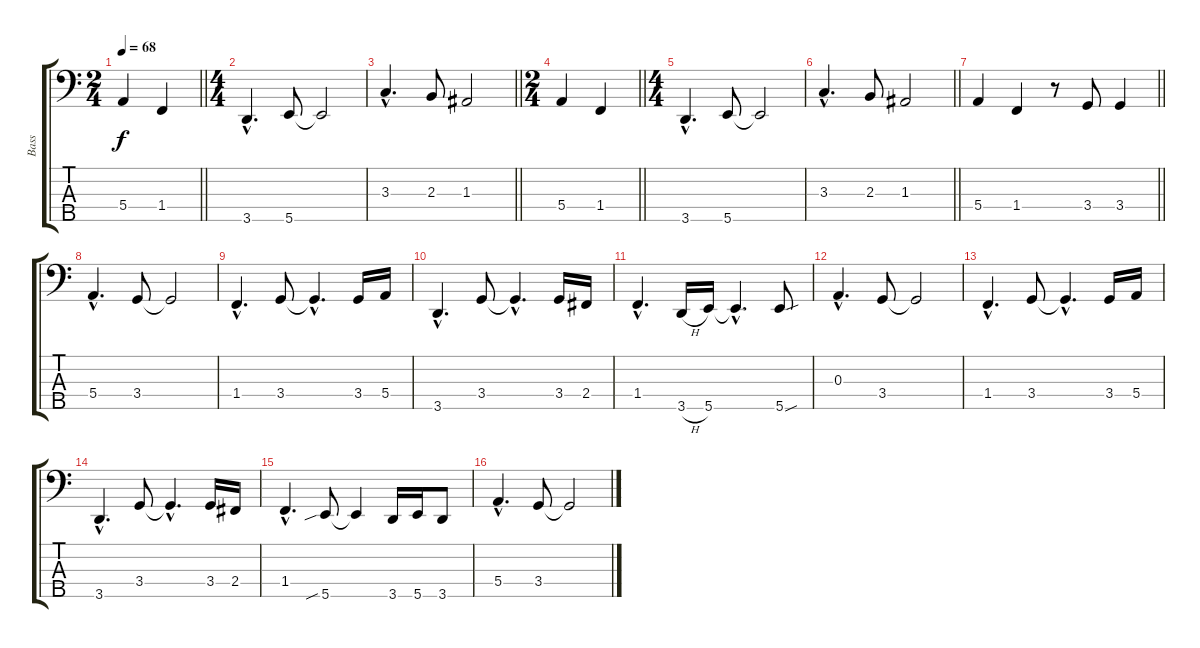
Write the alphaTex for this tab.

\track ("Bass" "Bass") {instrument electricbasspick}
\staff {score tabs}
\tuning (G2 D2 A1 E1 B0) {hide}
\ts (2 4)
\tempo 68
\clef f4
\barLineRight lightlight
\ks c
5.4.4{dy f} 1.4.4 |
\ts (4 4)
3.5{hac}.4{d} 5.5.8 5.5{t}.2 |
\barLineRight lightlight
3.3{hac}.4{d} 2.3.8 1.3.2 |
\ts (2 4)
\barLineRight lightlight
5.4.4 1.4.4 |
\ts (4 4)
3.5{hac}.4{d} 5.5.8 5.5{t}.2 |
\barLineRight lightlight
3.3{hac}.4{d} 2.3.8 1.3.2 |
\barLineRight lightlight
5.4.4 1.4.4 r.8 3.4.8 3.4.4 |
5.4{hac}.4{d} 3.4.8 3.4{t}.2 |
1.4{hac}.4{d} 3.4.8 3.4{hac t}.4{d} 3.4.16 5.4.16 |
3.5{hac}.4{d} 3.4.8 3.4{hac t}.4{d} 3.4.16 2.4.16 |
1.4{hac}.4{d} 3.5{h}.16 5.5.16 5.5{hac t}.4{d} 5.5{sou}.8 |
0.3{hac}.4{d} 3.4.8 3.4{t}.2 |
1.4{hac}.4{d} 3.4.8 3.4{hac t}.4{d} 3.4.16 5.4.16 |
3.5{hac}.4{d} 3.4.8 3.4{hac t}.4{d} 3.4.16 2.4.16 |
1.4{hac}.4{d} 5.5{sib}.8 5.5{t}.4 3.5.16 5.5.16 3.5.8 |
5.4{hac}.4{d} 3.4.8 3.4{t}.2
